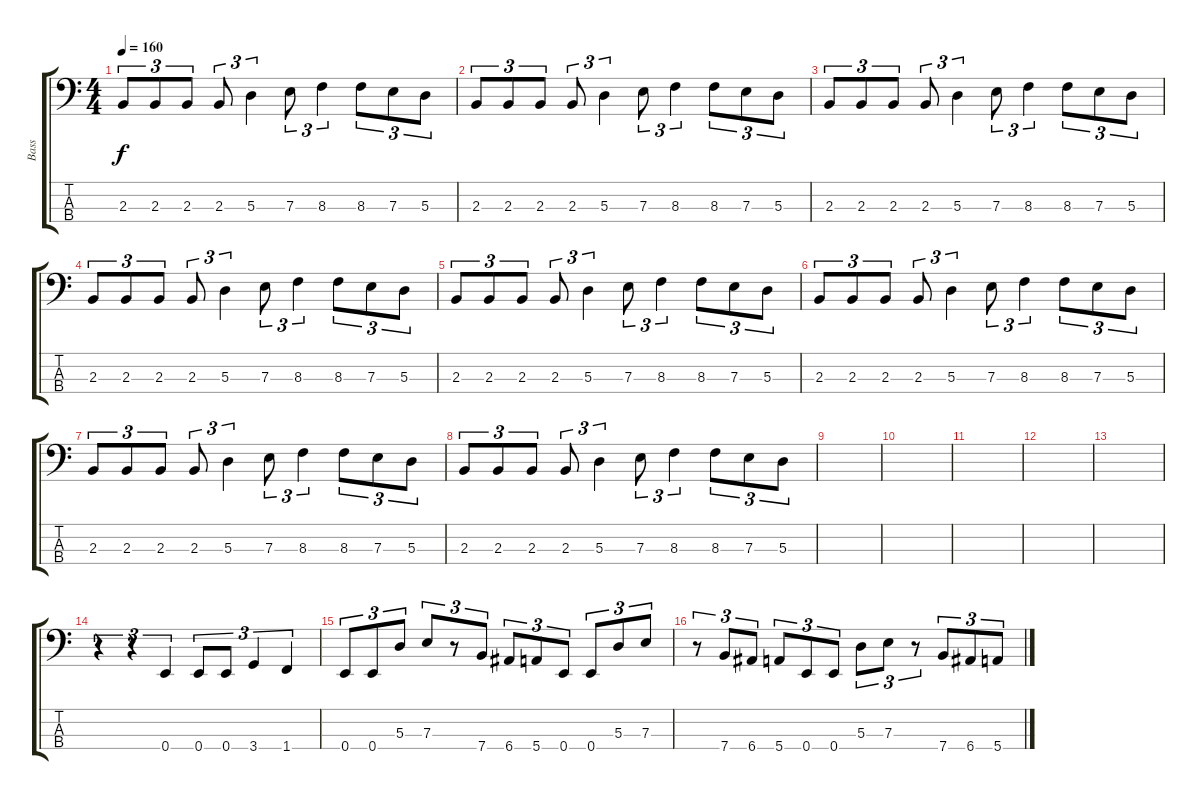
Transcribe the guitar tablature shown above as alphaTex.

\track ("Bass" "Bass") {instrument electricbassfinger}
\staff {score tabs}
\tuning (G2 D2 A1 E1) {hide}
\ts (4 4)
\tempo 160
\clef f4
\ks c
2.3.8{tu (3 2) dy f} 2.3.8{tu (3 2)} 2.3.8{tu (3 2)} 2.3.8{tu (3 2)} 5.3.4{tu (3 2)} 7.3.8{tu (3 2)} 8.3.4{tu (3 2)} 8.3.8{tu (3 2)} 7.3.8{tu (3 2)} 5.3.8{tu (3 2)} |
2.3.8{tu (3 2)} 2.3.8{tu (3 2)} 2.3.8{tu (3 2)} 2.3.8{tu (3 2)} 5.3.4{tu (3 2)} 7.3.8{tu (3 2)} 8.3.4{tu (3 2)} 8.3.8{tu (3 2)} 7.3.8{tu (3 2)} 5.3.8{tu (3 2)} |
2.3.8{tu (3 2)} 2.3.8{tu (3 2)} 2.3.8{tu (3 2)} 2.3.8{tu (3 2)} 5.3.4{tu (3 2)} 7.3.8{tu (3 2)} 8.3.4{tu (3 2)} 8.3.8{tu (3 2)} 7.3.8{tu (3 2)} 5.3.8{tu (3 2)} |
2.3.8{tu (3 2)} 2.3.8{tu (3 2)} 2.3.8{tu (3 2)} 2.3.8{tu (3 2)} 5.3.4{tu (3 2)} 7.3.8{tu (3 2)} 8.3.4{tu (3 2)} 8.3.8{tu (3 2)} 7.3.8{tu (3 2)} 5.3.8{tu (3 2)} |
2.3.8{tu (3 2)} 2.3.8{tu (3 2)} 2.3.8{tu (3 2)} 2.3.8{tu (3 2)} 5.3.4{tu (3 2)} 7.3.8{tu (3 2)} 8.3.4{tu (3 2)} 8.3.8{tu (3 2)} 7.3.8{tu (3 2)} 5.3.8{tu (3 2)} |
2.3.8{tu (3 2)} 2.3.8{tu (3 2)} 2.3.8{tu (3 2)} 2.3.8{tu (3 2)} 5.3.4{tu (3 2)} 7.3.8{tu (3 2)} 8.3.4{tu (3 2)} 8.3.8{tu (3 2)} 7.3.8{tu (3 2)} 5.3.8{tu (3 2)} |
2.3.8{tu (3 2)} 2.3.8{tu (3 2)} 2.3.8{tu (3 2)} 2.3.8{tu (3 2)} 5.3.4{tu (3 2)} 7.3.8{tu (3 2)} 8.3.4{tu (3 2)} 8.3.8{tu (3 2)} 7.3.8{tu (3 2)} 5.3.8{tu (3 2)} |
2.3.8{tu (3 2)} 2.3.8{tu (3 2)} 2.3.8{tu (3 2)} 2.3.8{tu (3 2)} 5.3.4{tu (3 2)} 7.3.8{tu (3 2)} 8.3.4{tu (3 2)} 8.3.8{tu (3 2)} 7.3.8{tu (3 2)} 5.3.8{tu (3 2)} |
|
|
|
|
|
r.4{tu (3 2)} r.4{tu (3 2)} 0.4.4{tu (3 2)} 0.4.8{tu (3 2)} 0.4.8{tu (3 2)} 3.4.4{tu (3 2)} 1.4.4{tu (3 2)} |
0.4.8{tu (3 2)} 0.4.8{tu (3 2)} 5.3.8{tu (3 2)} 7.3.8{tu (3 2)} r.8{tu (3 2)} 7.4.8{tu (3 2)} 6.4.8{tu (3 2)} 5.4.8{tu (3 2)} 0.4.8{tu (3 2)} 0.4.8{tu (3 2)} 5.3.8{tu (3 2)} 7.3.8{tu (3 2)} |
r.8{tu (3 2)} 7.4.8{tu (3 2)} 6.4.8{tu (3 2)} 5.4.8{tu (3 2)} 0.4.8{tu (3 2)} 0.4.8{tu (3 2)} 5.3.8{tu (3 2)} 7.3.8{tu (3 2)} r.8{tu (3 2)} 7.4.8{tu (3 2)} 6.4.8{tu (3 2)} 5.4.8{tu (3 2)}
